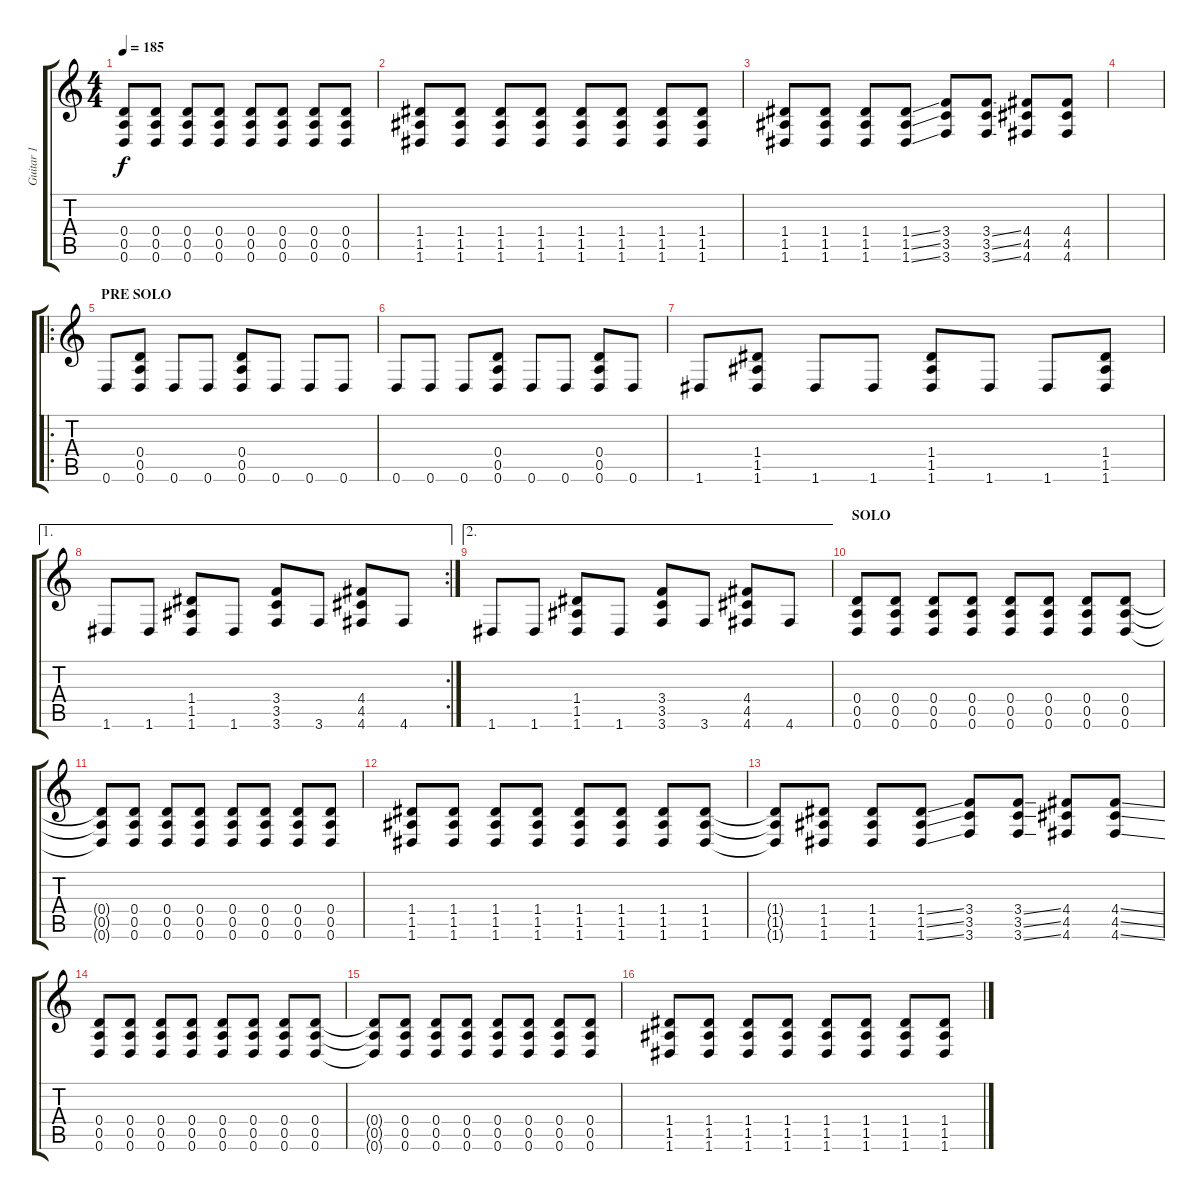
\track ("Guitar 1" "Guitar 1") {instrument distortionguitar}
\staff {score tabs}
\tuning (E4 B3 G3 D3 A2 D2) {hide}
\ts (4 4)
\tempo 185
\clef g2
\ks c
(0.4 0.5 0.6).8{dy f} (0.4 0.5 0.6).8 (0.4 0.5 0.6).8 (0.4 0.5 0.6).8 (0.4 0.5 0.6).8 (0.4 0.5 0.6).8 (0.4 0.5 0.6).8 (0.4 0.5 0.6).8 |
(1.4 1.5 1.6).8 (1.4 1.5 1.6).8 (1.4 1.5 1.6).8 (1.4 1.5 1.6).8 (1.4 1.5 1.6).8 (1.4 1.5 1.6).8 (1.4 1.5 1.6).8 (1.4 1.5 1.6).8 |
(1.4 1.5 1.6).8 (1.4 1.5 1.6).8 (1.4 1.5 1.6).8 (1.4{ss} 1.5{ss} 1.6{ss}).8 (3.4 3.5 3.6).8 (3.4{ss} 3.5{ss} 3.6{ss}).8 (4.4 4.5 4.6).8 (4.4 4.5 4.6).8 |
|
\ro
\section ("" "PRE SOLO")
0.6.8 (0.4 0.5 0.6).8 0.6.8 0.6.8 (0.4 0.5 0.6).8 0.6.8 0.6.8 0.6.8 |
0.6.8 0.6.8 0.6.8 (0.4 0.5 0.6).8 0.6.8 0.6.8 (0.4 0.5 0.6).8 0.6.8 |
1.6.8 (1.4 1.5 1.6).8 1.6.8 1.6.8 (1.4 1.5 1.6).8 1.6.8 1.6.8 (1.4 1.5 1.6).8 |
\ae 1
\rc 2
1.6.8 1.6.8 (1.4 1.5 1.6).8 1.6.8 (3.4 3.5 3.6).8 3.6.8 (4.4 4.5 4.6).8 4.6.8 |
\ae 2
1.6.8 1.6.8 (1.4 1.5 1.6).8 1.6.8 (3.4 3.5 3.6).8 3.6.8 (4.4 4.5 4.6).8 4.6.8 |
\section ("" "SOLO")
(0.4 0.5 0.6).8{volume 11 balance 0 instrument distortionguitar} (0.4 0.5 0.6).8 (0.4 0.5 0.6).8 (0.4 0.5 0.6).8 (0.4 0.5 0.6).8 (0.4 0.5 0.6).8 (0.4 0.5 0.6).8 (0.4 0.5 0.6).8 |
(0.4{t} 0.5{t} 0.6{t}).8 (0.4 0.5 0.6).8 (0.4 0.5 0.6).8 (0.4 0.5 0.6).8 (0.4 0.5 0.6).8 (0.4 0.5 0.6).8 (0.4 0.5 0.6).8 (0.4 0.5 0.6).8 |
(1.4 1.5 1.6).8 (1.4 1.5 1.6).8 (1.4 1.5 1.6).8 (1.4 1.5 1.6).8 (1.4 1.5 1.6).8 (1.4 1.5 1.6).8 (1.4 1.5 1.6).8 (1.4 1.5 1.6).8 |
(1.4{t} 1.5{t} 1.6{t}).8 (1.4 1.5 1.6).8 (1.4 1.5 1.6).8 (1.4{ss} 1.5{ss} 1.6{ss}).8 (3.4 3.5 3.6).8 (3.4{ss} 3.5{ss} 3.6{ss}).8 (4.4 4.5 4.6).8 (4.4{ss} 4.5{ss} 4.6{ss}).8 |
(0.4 0.5 0.6).8 (0.4 0.5 0.6).8 (0.4 0.5 0.6).8 (0.4 0.5 0.6).8 (0.4 0.5 0.6).8 (0.4 0.5 0.6).8 (0.4 0.5 0.6).8 (0.4 0.5 0.6).8 |
(0.4{t} 0.5{t} 0.6{t}).8 (0.4 0.5 0.6).8 (0.4 0.5 0.6).8 (0.4 0.5 0.6).8 (0.4 0.5 0.6).8 (0.4 0.5 0.6).8 (0.4 0.5 0.6).8 (0.4 0.5 0.6).8 |
(1.4 1.5 1.6).8 (1.4 1.5 1.6).8 (1.4 1.5 1.6).8 (1.4 1.5 1.6).8 (1.4 1.5 1.6).8 (1.4 1.5 1.6).8 (1.4 1.5 1.6).8 (1.4 1.5 1.6).8
